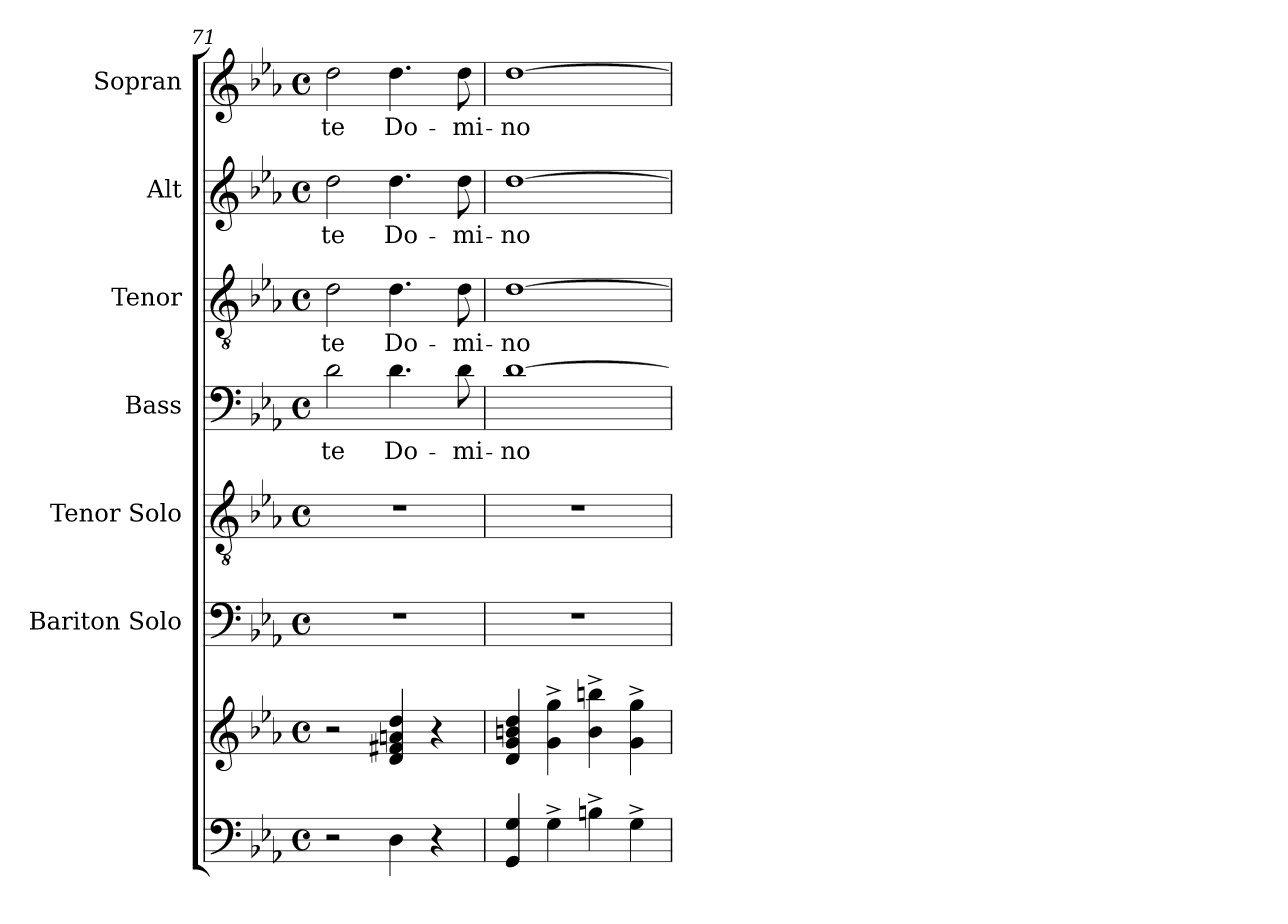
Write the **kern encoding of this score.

**kern	**kern	**kern	**kern	**kern	**text	**kern	**text	**kern	**text	**kern	**text
*part7	*part7	*part6	*part5	*part4	*part4	*part3	*part3	*part2	*part2	*part1	*part1
*staff8	*staff7	*staff6	*staff5	*staff4	*staff4	*staff3	*staff3	*staff2	*staff2	*staff1	*staff1
*	*	*I"Bariton Solo	*I"Tenor Solo	*I"Bass	*	*I"Tenor	*	*I"Alt	*	*I"Sopran	*
*	*	*	*	*I'B.	*	*I'T.	*	*I'A.	*	*I'S.	*
*clefF4	*clefG2	*clefF4	*clefGv2	*clefF4	*	*clefGv2	*	*clefG2	*	*clefG2	*
*k[b-e-a-]	*k[b-e-a-]	*k[b-e-a-]	*k[b-e-a-]	*k[b-e-a-]	*	*k[b-e-a-]	*	*k[b-e-a-]	*	*k[b-e-a-]	*
*E-:	*E-:	*E-:	*E-:	*E-:	*	*E-:	*	*E-:	*	*E-:	*
*M4/4	*M4/4	*M4/4	*M4/4	*M4/4	*	*M4/4	*	*M4/4	*	*M4/4	*
*met(c)	*met(c)	*met(c)	*met(c)	*met(c)	*	*met(c)	*	*met(c)	*	*met(c)	*
=71	=71	=71	=71	=71	=71	=71	=71	=71	=71	=71	=71
!	!	!	!	!	!LO:LY:b	!	!LO:LY:b	!	!LO:LY:b	!	!LO:LY:b
2r	2r	1r	1r	2d\	-te	2d\	-te	2dd\	-te	2dd\	-te
!	!	!	!	!	!LO:LY:b	!	!LO:LY:b	!	!LO:LY:b	!	!LO:LY:b
4D\	4d/ 4f#X/ 4an/ 4dd/	.	.	4.d\	Do-	4.d\	Do-	4.dd\	Do-	4.dd\	Do-
4r	4r	.	.	.	.	.	.	.	.	.	.
!	!	!	!	!	!LO:LY:b	!	!LO:LY:b	!	!LO:LY:b	!	!LO:LY:b
.	.	.	.	8d\	-mi-	8d\	-mi-	8dd\	-mi-	8dd\	-mi-
=72	=72	=72	=72	=72	=72	=72	=72	=72	=72	=72	=72
!	!	!	!	!	!LO:LY:b	!	!LO:LY:b	!	!LO:LY:b	!	!LO:LY:b
4GG/ 4G/	4d/ 4g/ 4bn/ 4dd/	1r	1r	[1d	-no	[1d	-no	[1dd	-no	[1dd	-no
4G^>\	4g\^> 4gg\^>	.	.	.	.	.	.	.	.	.	.
4Bn^>\	4b\^> 4bbn\^>	.	.	.	.	.	.	.	.	.	.
4G^>\	4g\^> 4gg\^>	.	.	.	.	.	.	.	.	.	.
=	=	=	=	=	=	=	=	=	=	=	=
*-	*-	*-	*-	*-	*-	*-	*-	*-	*-	*-	*-
